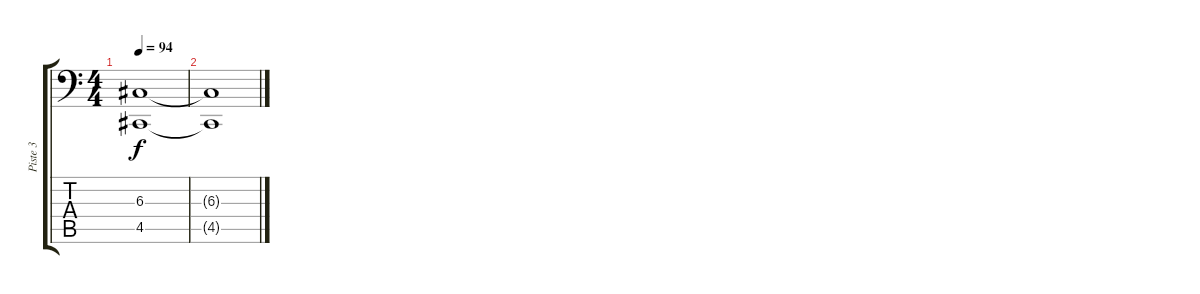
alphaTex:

\track ("Piste 3" "Piste 3") {instrument bassoon}
\staff {score tabs}
\tuning (E3 B2 G2 D2 A1 E1) {hide}
\ts (4 4)
\tempo 94
\clef f4
\ks c
(6.3 4.5).1{dy f} |
(6.3{t} 4.5{t}).1
